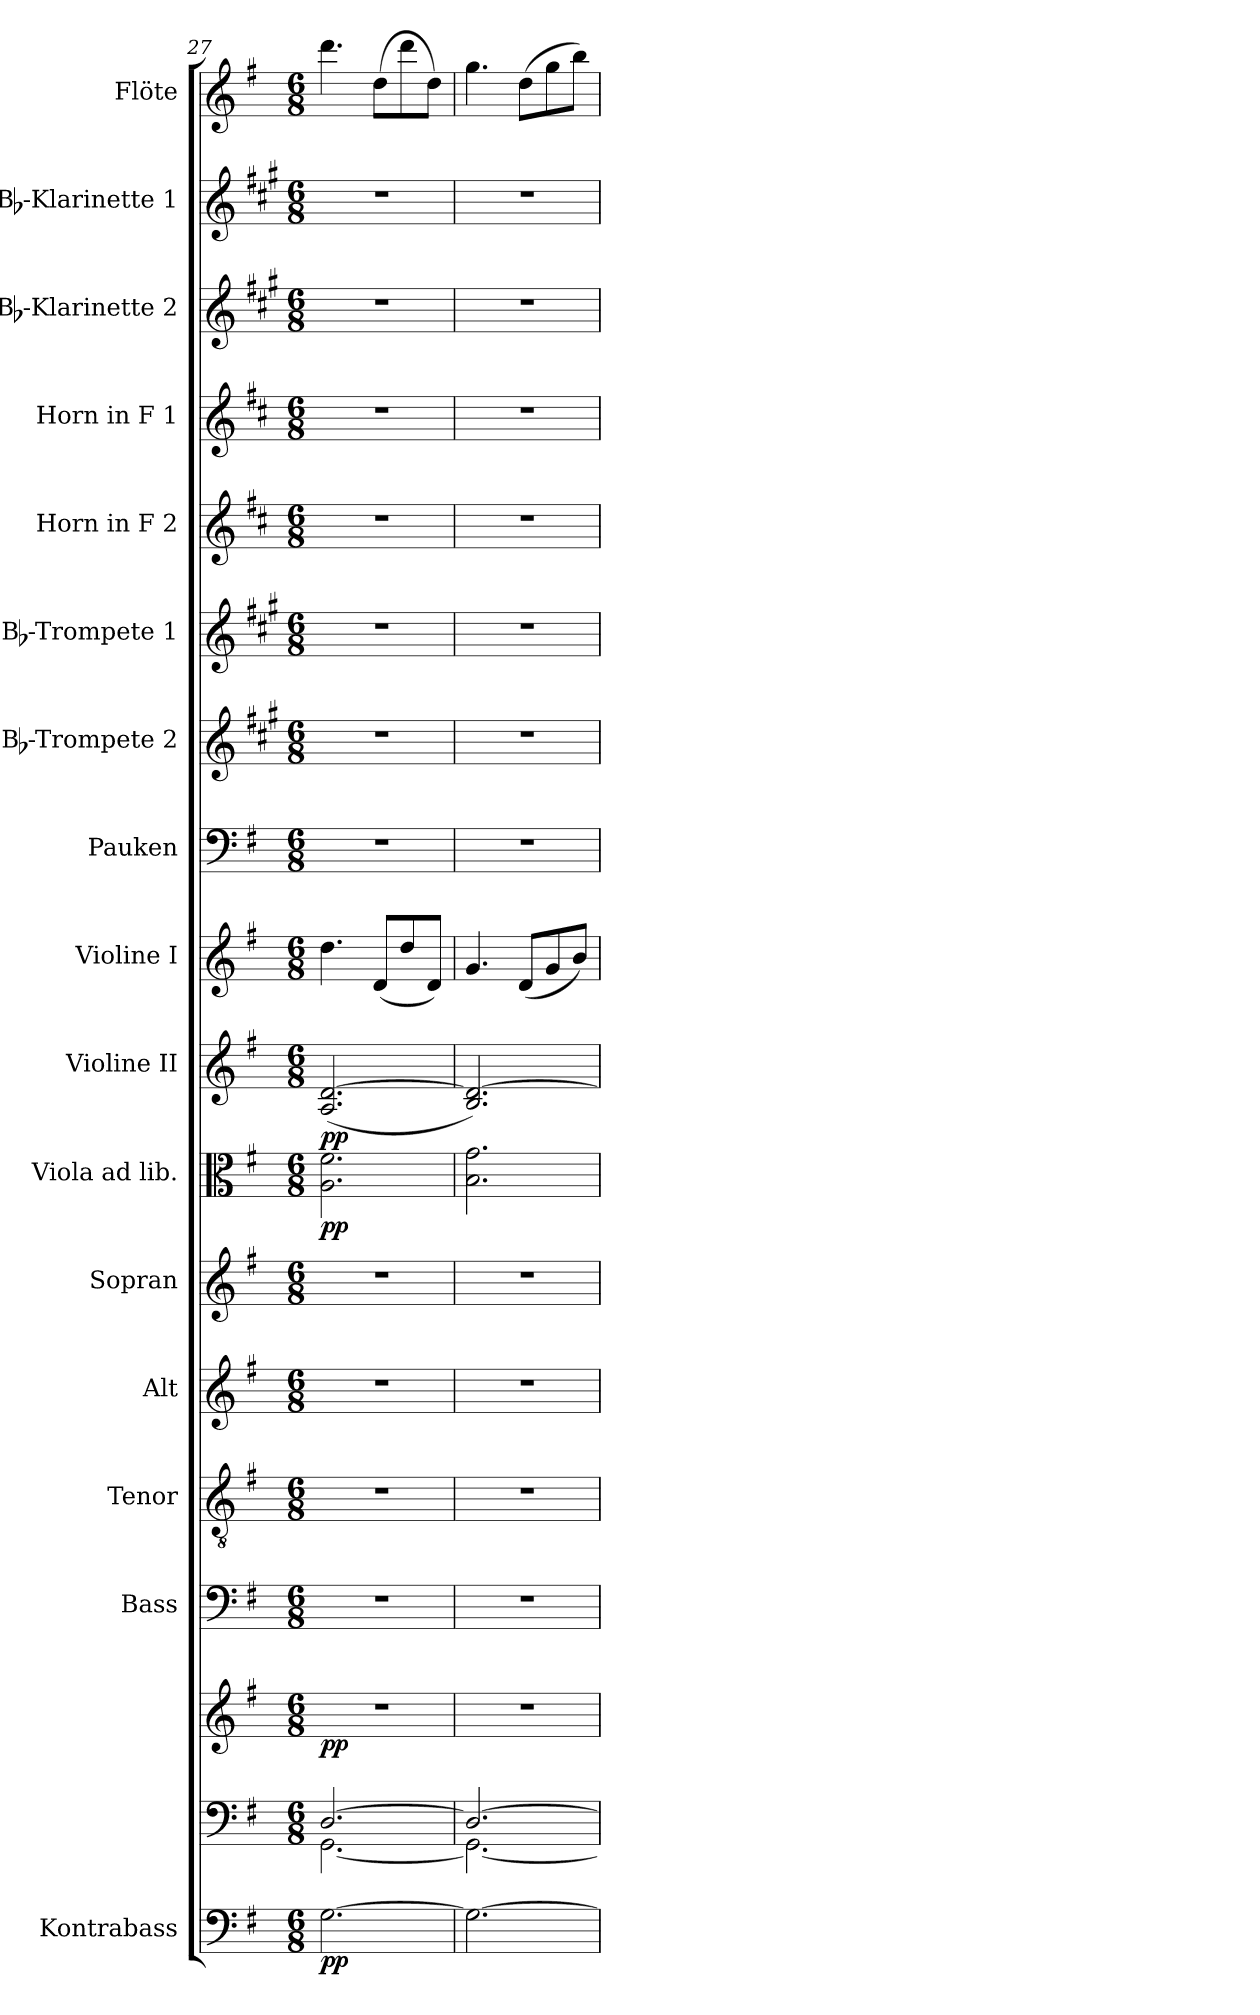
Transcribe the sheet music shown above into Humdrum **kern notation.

**kern	**dynam	**kern	**kern	**dynam	**kern	**kern	**kern	**kern	**kern	**dynam	**kern	**dynam	**kern	**kern	**kern	**kern	**kern	**kern	**kern	**kern	**kern
*part17	*part17	*part16	*part16	*part16	*part15	*part14	*part13	*part12	*part11	*part11	*part10	*part10	*part9	*part8	*part7	*part6	*part5	*part4	*part3	*part2	*part1
*staff18	*staff18	*staff17	*staff16	*staff16/17	*staff15	*staff14	*staff13	*staff12	*staff11	*staff11	*staff10	*staff10	*staff9	*staff8	*staff7	*staff6	*staff5	*staff4	*staff3	*staff2	*staff1
*I"Kontrabass	*	*	*	*	*I"Bass	*I"Tenor	*I"Alt	*I"Sopran	*I"Viola ad lib.	*	*I"Violine II	*	*I"Violine I	*I"Pauken	*I"Bb-Trompete 2	*I"Bb-Trompete 1	*I"Horn in F 2	*I"Horn in F 1	*I"Bb-Klarinette 2	*I"Bb-Klarinette 1	*I"Flöte
*I'Kb.	*	*	*	*	*I'B.	*I'T.	*I'A.	*I'S.	*I'Vla.	*	*I'Vl. II	*	*I'Vl. I	*I'Pk.	*I'Bb Trp. 2	*I'Bb Trp. 1	*	*	*I'Bb Kl. 2	*I'Bb Kl. 1	*I'Fl.
*clefF4	*	*clefF4	*clefG2	*	*clefF4	*clefGv2	*clefG2	*clefG2	*clefC3	*	*clefG2	*	*clefG2	*clefF4	*clefG2	*clefG2	*clefG2	*clefG2	*clefG2	*clefG2	*clefG2
*ITrd7c12	*	*	*	*	*	*	*	*	*	*	*	*	*	*	*ITrd1c2	*ITrd1c2	*ITrd4c7	*ITrd4c7	*ITrd1c2	*ITrd1c2	*
*k[f#]	*	*k[f#]	*k[f#]	*	*k[f#]	*k[f#]	*k[f#]	*k[f#]	*k[f#]	*	*k[f#]	*	*k[f#]	*k[f#]	*k[f#]	*k[f#]	*k[f#]	*k[f#]	*k[f#]	*k[f#]	*k[f#]
*G:	*	*G:	*G:	*	*G:	*G:	*G:	*G:	*G:	*	*G:	*	*G:	*G:	*G:	*G:	*G:	*G:	*G:	*G:	*G:
*M6/8	*	*M6/8	*M6/8	*	*M6/8	*M6/8	*M6/8	*M6/8	*M6/8	*	*M6/8	*	*M6/8	*M6/8	*M6/8	*M6/8	*M6/8	*M6/8	*M6/8	*M6/8	*M6/8
=27	=27	=27	=27	=27	=27	=27	=27	=27	=27	=27	=27	=27	=27	=27	=27	=27	=27	=27	=27	=27	=27
*	*	*^	*	*	*	*	*	*	*	*	*	*	*	*	*	*	*	*	*	*	*
!	!LO:DY:b	!	!	!LO:N:vis=1	!LO:DY:b	!	!	!	!	!	!LO:DY:b	!	!LO:DY:b	!	!	!	!	!	!	!	!	!
[2.GG\	pp	[>2.D/	[<2.GG\	2.r	pp	2.r	2.r	2.r	2.r	2.A\ 2.f#\	pp	(<2.A/ [>2.d/	pp	4.dd\	2.r	2.r	2.r	2.r	2.r	2.r	2.r	4.ddd\
.	.	.	.	.	.	.	.	.	.	.	.	.	.	(<8d/L	.	.	.	.	.	.	.	(>8dd\L
.	.	.	.	.	.	.	.	.	.	.	.	.	.	8dd/	.	.	.	.	.	.	.	8ddd\
.	.	.	.	.	.	.	.	.	.	.	.	.	.	8d/J)	.	.	.	.	.	.	.	8dd\J)
=28	=28	=28	=28	=28	=28	=28	=28	=28	=28	=28	=28	=28	=28	=28	=28	=28	=28	=28	=28	=28	=28	=28
2.GG\_	.	2.D/_	2.GG\_	2.r	.	2.r	2.r	2.r	2.r	2.B\ 2.g\	.	2.B/ 2.d/_)	.	4.g/	2.r	2.r	2.r	2.r	2.r	2.r	2.r	4.gg\
.	.	.	.	.	.	.	.	.	.	.	.	.	.	(<8d/L	.	.	.	.	.	.	.	(>8dd\L
.	.	.	.	.	.	.	.	.	.	.	.	.	.	8g/	.	.	.	.	.	.	.	8gg\
.	.	.	.	.	.	.	.	.	.	.	.	.	.	8b/J)	.	.	.	.	.	.	.	8bb\J)
*	*	*v	*v	*	*	*	*	*	*	*	*	*	*	*	*	*	*	*	*	*	*	*
=	=	=	=	=	=	=	=	=	=	=	=	=	=	=	=	=	=	=	=	=	=
*-	*-	*-	*-	*-	*-	*-	*-	*-	*-	*-	*-	*-	*-	*-	*-	*-	*-	*-	*-	*-	*-
